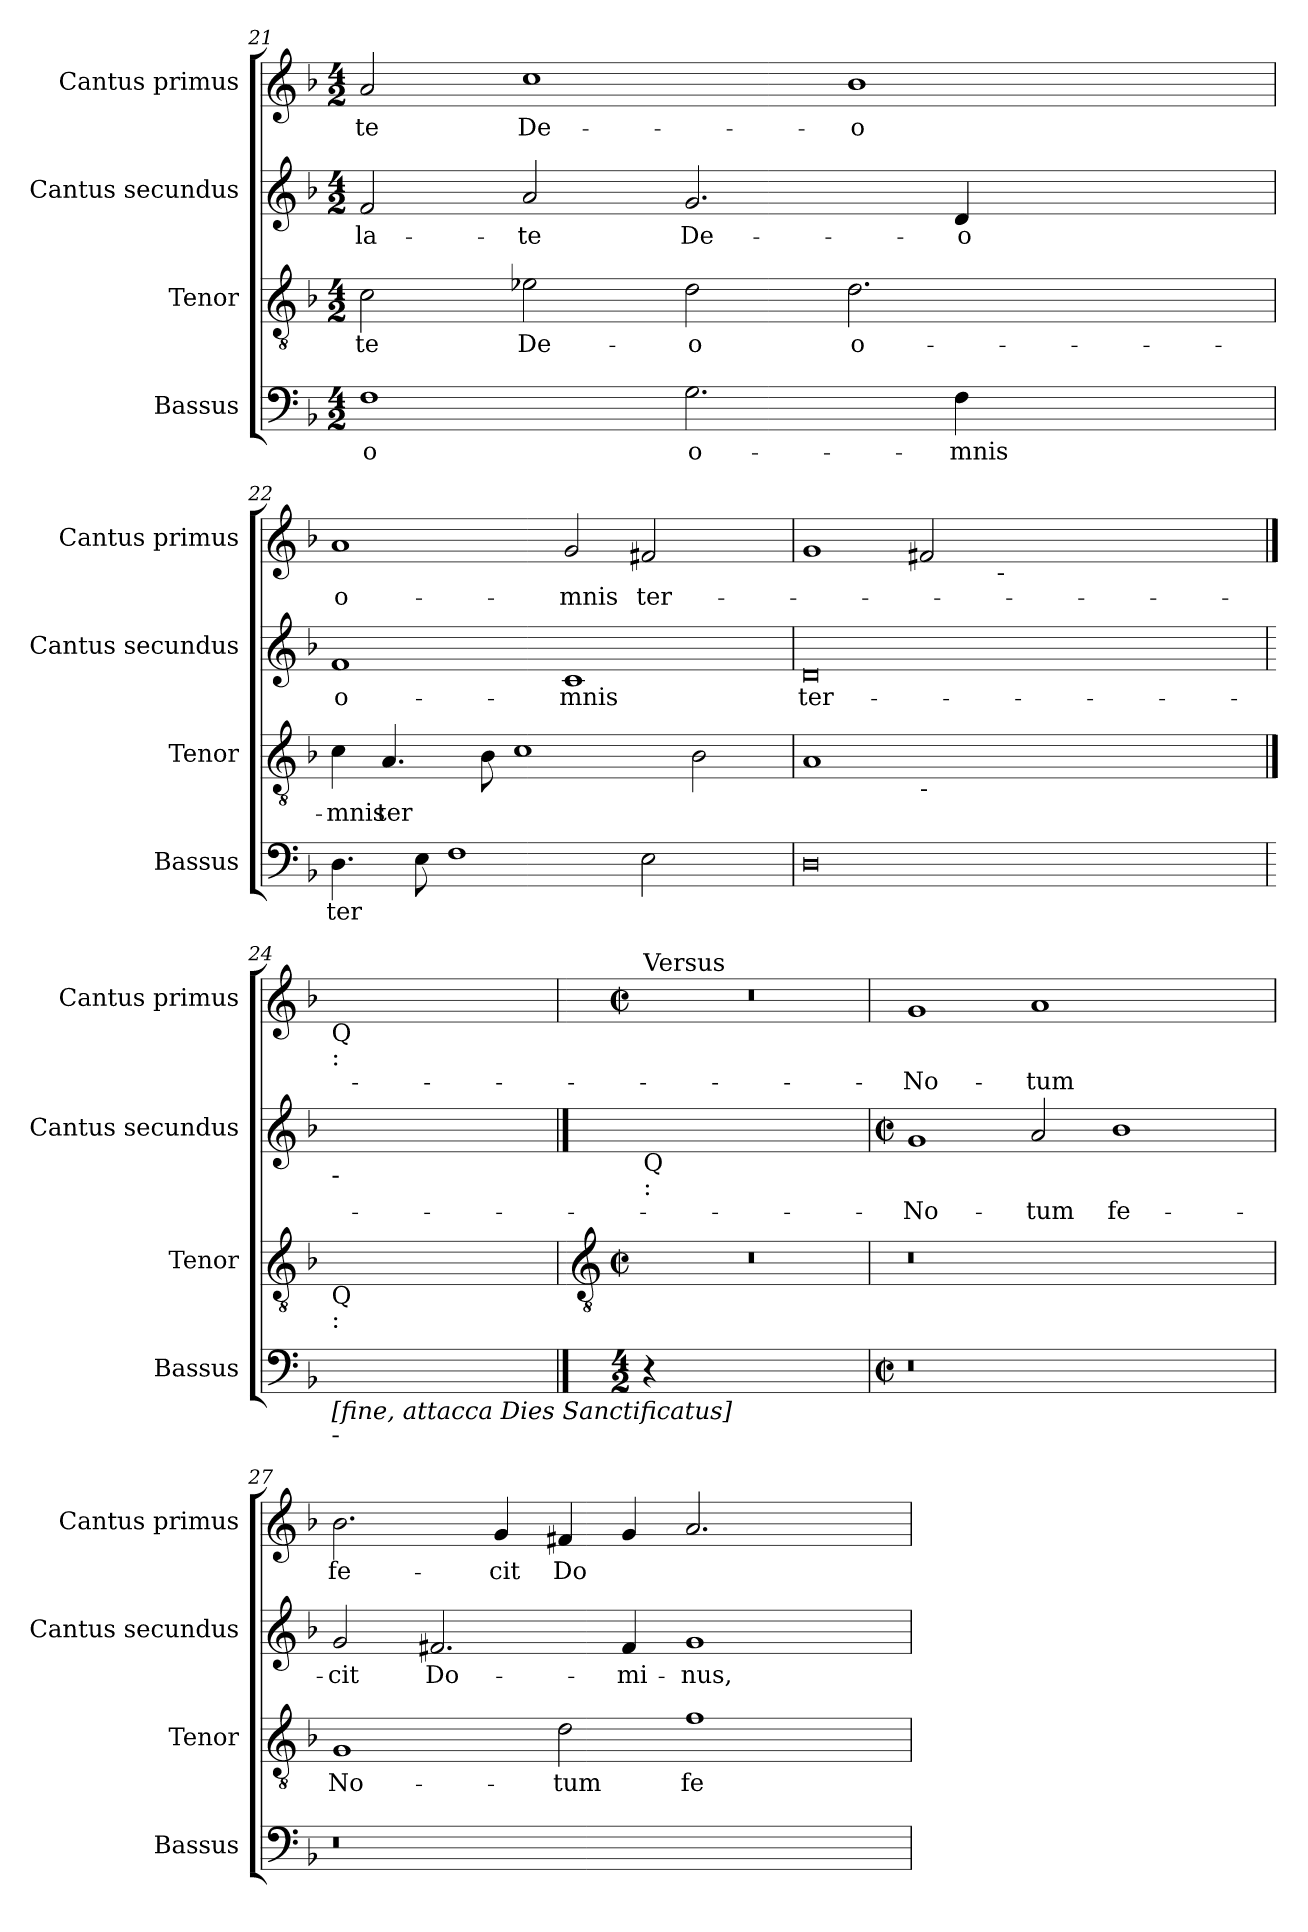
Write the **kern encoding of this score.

**kern	**text	**kern	**text	**kern	**text	**kern	**text
*part4	*part4	*part3	*part3	*part2	*part2	*part1	*part1
*staff4	*staff4	*staff3	*staff3	*staff2	*staff2	*staff1	*staff1
*I"Bassus	*	*I"Tenor	*	*I"Cantus secundus	*	*I"Cantus primus	*
*I'Bassus	*	*I'Tenor	*	*I'Cantus secundus	*	*I'Cantus primus	*
*clefF4	*	*clefGv2	*	*clefG2	*	*clefG2	*
*k[b-]	*	*k[b-]	*	*k[b-]	*	*k[b-]	*
*F:	*	*F:	*	*F:	*	*F:	*
*M4/2	*	*M4/2	*	*M4/2	*	*M4/2	*
=21	=21	=21	=21	=21	=21	=21	=21
!	!LO:LY:b	!	!LO:LY:b	!	!LO:LY:b	!	!LO:LY:b
1F	-o	2c	-te	2f	-la-	2a	-te
!	!	!	!LO:LY:b	!	!LO:LY:b	!	!LO:LY:b
.	.	2e-X	De-	2a	-te	1cc	De-
!	!LO:LY:b	!	!LO:LY:b	!	!LO:LY:b	!	!
2.G	o-	2d	-o	2.g	De-	.	.
!	!	!	!LO:LY:b	!	!	!	!LO:LY:b
.	.	2.d	o-	.	.	1b-	-o
!	!LO:LY:b	!	!	!	!LO:LY:b	!	!
4F	-mnis	.	.	4d	-o	.	.
2ryy	.	.	.	2ryy	.	.	.
.	.	4ryy	.	.	.	.	.
=22	=22	=22	=22	=22	=22	=22	=22
!	!LO:LY:b	!	!LO:LY:b	!	!LO:LY:b	!	!LO:LY:b
4.D	ter	4c	-mnis	1f	o-	1a	o-
!	!	!	!LO:LY:b	!	!	!	!
.	.	4.A	ter	.	.	.	.
8E	.	.	.	.	.	.	.
1F	.	.	.	.	.	.	.
.	.	8B-	.	.	.	.	.
.	.	1c	.	.	.	.	.
!	!	!	!	!	!LO:LY:b	!	!LO:LY:b
.	.	.	.	1c	-mnis	2g	-mnis
!	!	!	!	!	!	!	!LO:LY:b
2E	.	.	.	.	.	2f#X	ter-
.	.	2B-	.	.	.	.	.
4ryy	.	.	.	4ryy	.	4ryy	.
=23	=23	=23	=23	=23	=23	=23	=23
!	!	!	!	!	!LO:LY:b	!	!
0D	.	1A	.	0d	ter-	1g	.
!	!	!LO:TX:b:t=-	!	!	!	!	!
!	!	!	!LO:LY:b	!	!	!	!
.	.	0Bnyy	ra.	.	.	2f#X	.
!	!	!	!	!	!	!LO:TX:b:t=-	!
!	!	!	!	!	!	!	!LO:LY:b
.	.	.	.	.	.	0gyy	-ra.
1.ryy	.	.	.	1.ryy	.	.	.
.	.	2ryy	.	.	.	.	.
!!LO:LB:g=z
=24	==24	==24	==24	=24	==24	==24	==24
!	!	!	!	!	!	!LO:TX:b:t=Q	!
!	!	!	!	!	!	!LO:TX:b:t=&colon;	!
!	!	!	!	!LO:TX:b:t=-	!	!	!
!	!	!LO:TX:b:t=Q	!	!	!	!	!
!	!	!LO:TX:b:t=&colon;	!	!	!	!	!
!LO:TX:b:t=[fine, attacca Dies Sanctificatus]	!	!	!	!	!	!	!
!LO:TX:b:t=-	!	!	!	!	!	!	!
!	!LO:LY:b	!	!	!	!LO:LY:b	!	!
0GGyy	ra.	4ryy	.	0dyy	-ra.	4ryy	.
.	.	1..ryy	.	.	.	1..ryy	.
!!LO:LB:g=z
==25	=25	=25	=25	==25	=25	=25	=25
*	*	*clefGv2	*	*	*	*	*
*M4/2	*	*M4/2	*	*	*	*M4/2	*
*	*	*met(c|)	*	*	*	*met(c|)	*
!	!	!	!	!	!	!LO:TX:a:t=Versus	!
!	!	!	!	!LO:TX:b:t=Q	!	!	!
!	!	!	!	!LO:TX:b:t=&colon;	!	!	!
4r	.	0r	.	4ryy	.	0r	.
1..ryy	.	.	.	1..ryy	.	.	.
!!LO:LB:g=z
=26	=26	=26	=26	=26	=26	=26	=26
*M4/2	*	*	*	*M4/2	*	*	*
*met(c|)	*	*	*	*met(c|)	*	*	*
!	!	!	!	!	!LO:LY:b	!	!LO:LY:b
*	*	*	*	*^	*	*	*
0r	.	0r	.	1g	1ryy	No-	1g	No-
!	!	!	!	!	!	!LO:LY:b	!	!LO:LY:b
.	.	.	.	2a	2ryy	-tum	1a	-tum
!	!	!	!	!	!	!LO:LY:b	!	!
.	.	.	.	1b-	2ryy	fe-	.	.
2ryy	.	2ryy	.	.	2ryy	.	2ryy	.
=27	=27	=27	=27	=27	=27	=27	=27	=27
!	!	!	!LO:LY:b	!	!	!LO:LY:b	!	!LO:LY:b
0r	.	1G	No-	2g	1ryy	-cit	2.b-	fe-
!	!	!	!	!	!	!LO:LY:b	!	!
.	.	.	.	2.f#X	.	Do-	.	.
!	!	!	!	!	!	!	!	!LO:LY:b
.	.	.	.	.	.	.	4g	-cit
!	!	!	!LO:LY:b	!	!	!	!	!LO:LY:b
.	.	2d	-tum	.	1.ryy	.	4f#X	Do
!	!	!	!	!	!	!LO:LY:b	!	!
.	.	.	.	4f#	.	-mi-	4g	.
!	!	!	!LO:LY:b	!	!	!LO:LY:b	!	!
.	.	1f	fe-	1g	.	-nus,	2.a	.
2ryy	.	.	.	.	.	.	.	.
.	.	.	.	.	.	.	4ryy	.
*	*	*	*	*v	*v	*	*	*
=	=	=	=	=	=	=	=
*-	*-	*-	*-	*-	*-	*-	*-
